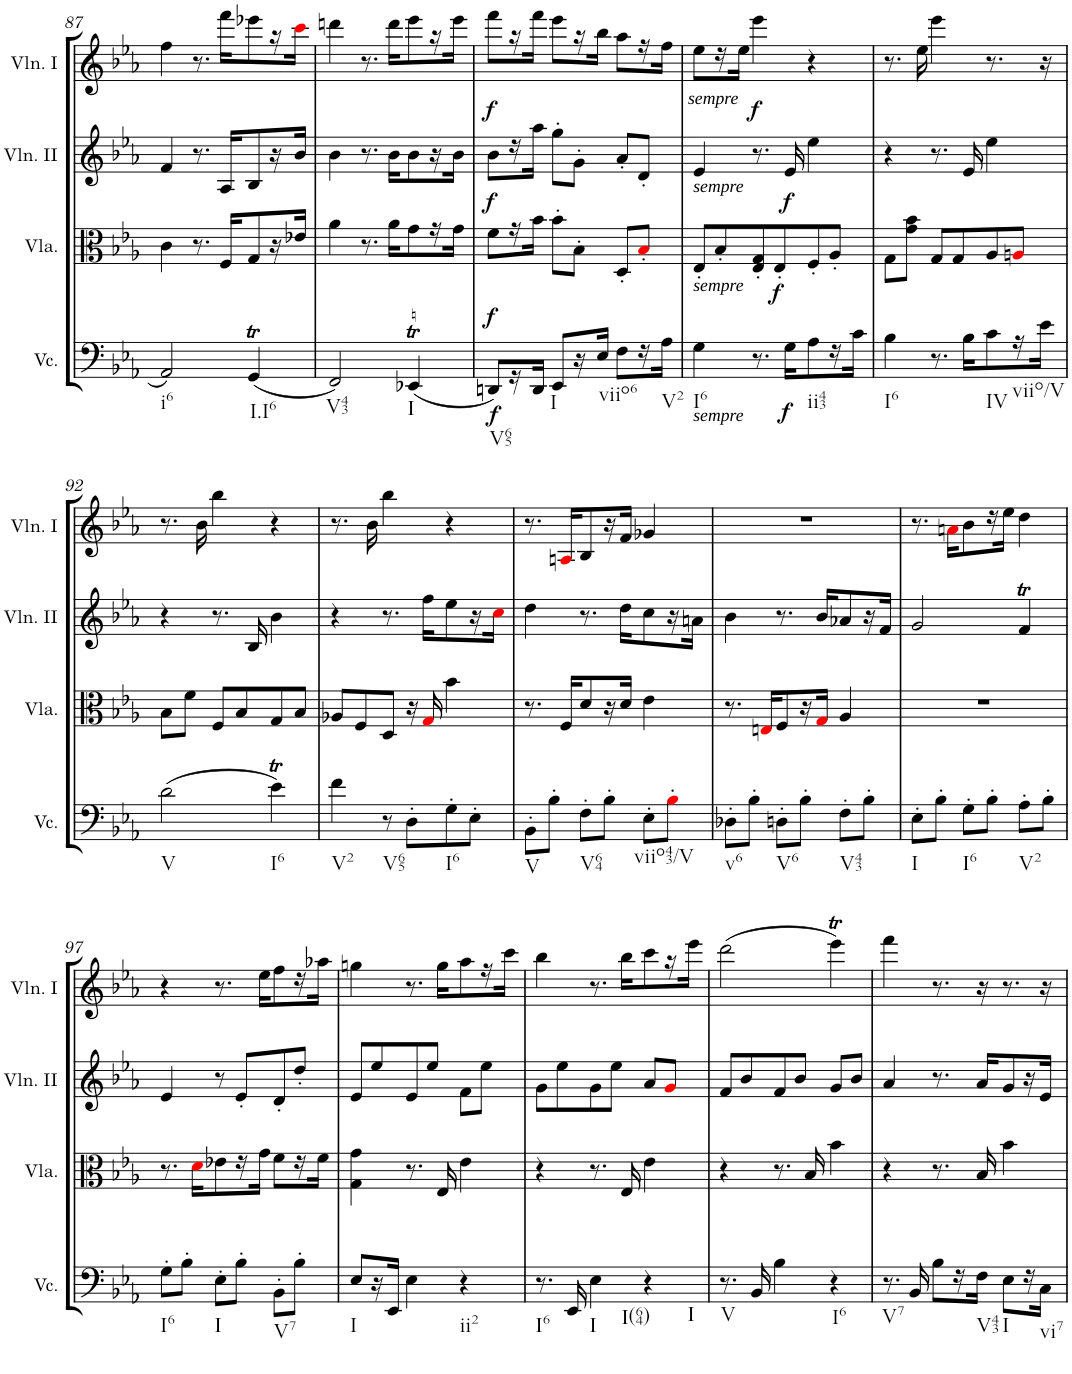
**kern	**dynam	**kern	**dynam	**kern	**dynam	**kern	**dynam
*part4	*part4	*part3	*part3	*part2	*part2	*part1	*part1
*staff4	*staff4	*staff3	*staff3	*staff2	*staff2	*staff1	*staff1
*I"Violoncello	*	*I"Viola	*	*I"Violin II	*	*I"Violin I	*
*I'Vc.	*	*I'Vla.	*	*I'Vln. II	*	*I'Vln. I	*
!!LO:PB:g=z
*clefF4	*	*clefC3	*	*clefG2	*	*clefG2	*
*k[b-e-a-]	*	*k[b-e-a-]	*	*k[b-e-a-]	*	*k[b-e-a-]	*
*E-:	*	*E-:	*	*E-:	*	*E-:	*
*M3/4	*	*M3/4	*	*M3/4	*	*M3/4	*
=87	=87	=87	=87	=87	=87	=87	=87
!LO:TX:b:t=i6	!	!	!	!	!	!	!
2AA-/	.	4c\	.	4f/	.	4ff\	.
.	.	8.r	.	8.r	.	8.r	.
.	.	16F/KL	.	16A-/KL	.	16fff\KL	.
!LO:TX:b:t=I.I6	!	!	!	!	!	!	!
(4GGt/	.	8G/	.	8B-/	.	8eee-X\	.
.	.	16r	.	16r	.	16r	.
.	.	16e-X/JJ	.	16b-/JJ	.	16ccci\JJ	.
=88	=88	=88	=88	=88	=88	=88	=88
!LO:TX:b:t=V43	!	!	!	!	!	!	!
2FF/)	.	4a-\	.	4b-\	.	4dddn\	.
.	.	8.r	.	8.r	.	8.r	.
.	.	16a-\KL	.	16b-\KL	.	16ddd\KL	.
!LO:TX:b:t=I	!	!	!	!	!	!	!
(4EE-XT/	.	8g\	.	8b-\	.	8eee-\	.
.	.	16r	.	16r	.	16r	.
.	.	16g\JJ	.	16b-\JJ	.	16eee-\JJ	.
=89	=89	=89	=89	=89	=89	=89	=89
!LO:TX:b:t=V65	!	!	!	!	!	!	!
!	!LO:DY:b	!	!	!	!	!	!
!	!LO:DY:n=1:a	!	!	!	!LO:DY:b	!	!LO:DY:b
8DDn/L)	f f	8f\L	.	8b-\L	f	8fff\L	f
16r	.	16r	.	16r	.	16r	.
16DD/JJ	.	16b-\JJ	.	16aa-\JJ	.	16fff\JJ	.
!LO:TX:b:t=I	!	!	!	!	!	!	!
8EE-/L	.	8b-'\L	.	8gg'\L	.	8eee-\L	.
16r	.	8B-'\J	.	8g'\J	.	16r	.
16E-/JJ	.	.	.	.	.	16bb-\JJ	.
!LO:TX:b:t=viio6	!	!	!	!	!	!	!
8F\L	.	8D'/L	.	8a-'/L	.	8aa-\L	.
16r	.	8B-'i/J	.	8d'/J	.	16r	.
!LO:TX:b:t=V2	!	!	!	!	!	!	!
16A-\JJ	.	.	.	.	.	16ff\JJ	.
=90	=90	=90	=90	=90	=90	=90	=90
!	!	!	!	!	!	!LO:TX:b:i:t=sempre	!
!	!	!	!	!LO:TX:b:i:t=sempre	!	!	!
!	!	!LO:TX:b:i:t=sempre	!	!	!	!	!
!LO:TX:b:i:t=sempre	!	!	!	!	!	!	!
!LO:TX:b:t=I6	!	!	!	!	!	!	!
4G\	.	8E-'/L	.	4e-/	.	8ee-\L	.
.	.	8B-'/	.	.	.	16r	.
.	.	.	.	.	.	16ee-\JJ	.
!	!	!	!	!	!	!	!LO:DY:b
8.r	.	8E-/' 8G/'	.	8.r	.	4eee-\	f
!	!	!	!LO:DY:b	!	!	!	!
.	.	8E-'/	f	.	.	.	.
!	!LO:DY:b	!	!	!	!LO:DY:b	!	!
16G\KL	f	.	.	16e-/	f	.	.
!LO:TX:b:t=ii43	!	!	!	!	!	!	!
8A-\	.	8F'/	.	4ee-\	.	4r	.
16r	.	8A-'/J	.	.	.	.	.
16c\JJ	.	.	.	.	.	.	.
=91	=91	=91	=91	=91	=91	=91	=91
!LO:TX:b:t=I6	!	!	!	!	!	!	!
4B-\	.	8G\L	.	4r	.	8.r	.
.	.	8g\ 8b-\J	.	.	.	.	.
.	.	.	.	.	.	16ee-\	.
8.r	.	8G/L	.	8.r	.	4eee-\	.
.	.	8G/	.	.	.	.	.
16B-\KL	.	.	.	16e-/	.	.	.
!LO:TX:b:t=IV	!	!	!	!	!	!	!
8c\	.	8A-/	.	4ee-\	.	8.r	.
16r	.	8Ani/J	.	.	.	.	.
!LO:TX:b:t=viio/V	!	!	!	!	!	!	!
16e-\JJ	.	.	.	.	.	16r	.
!!LO:LB:g=z
=92	=92	=92	=92	=92	=92	=92	=92
!LO:TX:b:t=V	!	!	!	!	!	!	!
(2d\	.	8B-\L	.	4r	.	8.r	.
.	.	8f\J	.	.	.	.	.
.	.	.	.	.	.	16b-\	.
.	.	8F/L	.	8.r	.	4bb-\	.
.	.	8B-/	.	.	.	.	.
.	.	.	.	16B-/	.	.	.
!LO:TX:b:t=I6	!	!	!	!	!	!	!
4e-T\)	.	8G/	.	4b-\	.	4r	.
.	.	8B-/J	.	.	.	.	.
=93	=93	=93	=93	=93	=93	=93	=93
!LO:TX:b:t=V2	!	!	!	!	!	!	!
4f\	.	8A-X/L	.	4r	.	8.r	.
.	.	8F/	.	.	.	.	.
.	.	.	.	.	.	16b-\	.
!LO:TX:b:t=V65	!	!	!	!	!	!	!
8r	.	8D/J	.	8.r	.	4bb-\	.
8D'\L	.	16r	.	.	.	.	.
.	.	16Gi/	.	16ff\KL	.	.	.
!LO:TX:b:t=I6	!	!	!	!	!	!	!
8G'\	.	4b-\	.	8ee-\	.	4r	.
8E-'\J	.	.	.	16r	.	.	.
.	.	.	.	16cci\JJ	.	.	.
=94	=94	=94	=94	=94	=94	=94	=94
!LO:TX:b:t=V	!	!	!	!	!	!	!
8BB-'\L	.	8.r	.	4dd\	.	8.r	.
8B-'\J	.	.	.	.	.	.	.
.	.	16F/KL	.	.	.	16Ani/KL	.
!LO:TX:b:t=V64	!	!	!	!	!	!	!
8F'\L	.	8d/	.	8.r	.	8B-/	.
8B-'\J	.	16r	.	.	.	16r	.
.	.	16d/JJ	.	16dd\KL	.	16f/JJ	.
!LO:TX:b:t=viio43/V	!	!	!	!	!	!	!
8E-'\L	.	4e-\	.	8cc\	.	4g-X/	.
8B-'i\J	.	.	.	16r	.	.	.
.	.	.	.	16an\JJ	.	.	.
=95	=95	=95	=95	=95	=95	=95	=95
!LO:TX:b:t=v6	!	!	!	!	!	!	!
8D-X'\L	.	8.r	.	4b-\	.	2.r	.
8B-'\J	.	.	.	.	.	.	.
.	.	16Eni/KL	.	.	.	.	.
!LO:TX:b:t=V6	!	!	!	!	!	!	!
8Dn'\L	.	8F/	.	8.r	.	.	.
8B-'\J	.	16r	.	.	.	.	.
.	.	16Gi/JJ	.	16b-/KL	.	.	.
!LO:TX:b:t=V43	!	!	!	!	!	!	!
8F'\L	.	4A-/	.	8a-X/	.	.	.
8B-'\J	.	.	.	16r	.	.	.
.	.	.	.	16f/JJ	.	.	.
=96	=96	=96	=96	=96	=96	=96	=96
!LO:TX:b:t=I	!	!	!	!	!	!	!
8E-'\L	.	2.r	.	2g/	.	8.r	.
8B-'\J	.	.	.	.	.	.	.
.	.	.	.	.	.	16ani\KL	.
!LO:TX:b:t=I6	!	!	!	!	!	!	!
8G'\L	.	.	.	.	.	8b-\	.
8B-'\J	.	.	.	.	.	16r	.
.	.	.	.	.	.	16ee-\JJ	.
!LO:TX:b:t=V2	!	!	!	!	!	!	!
8A-'\L	.	.	.	4fT/	.	4dd\	.
8B-'\J	.	.	.	.	.	.	.
!!LO:LB:g=z
=97	=97	=97	=97	=97	=97	=97	=97
!LO:TX:b:t=I6	!	!	!	!	!	!	!
8G'\L	.	8.r	.	4e-/	.	4r	.
8B-'\J	.	.	.	.	.	.	.
.	.	16di\KL	.	.	.	.	.
!LO:TX:b:t=I	!	!	!	!	!	!	!
8E-'\L	.	8e-X\	.	8r	.	8.r	.
8B-'\J	.	16r	.	8e-'/L	.	.	.
.	.	16g\JJ	.	.	.	16ee-\KL	.
!LO:TX:b:t=V7	!	!	!	!	!	!	!
8BB-'\L	.	8f\L	.	8d'/	.	8ff\	.
8B-'\J	.	16r	.	8dd'/J	.	16r	.
.	.	16f\JJ	.	.	.	16aa-X\JJ	.
=98	=98	=98	=98	=98	=98	=98	=98
!LO:TX:b:t=I	!	!	!	!	!	!	!
8E-/L	.	4G\ 4g\	.	8e-/L	.	4ggn\	.
16r	.	.	.	8ee-/	.	.	.
16EE-/JJ	.	.	.	.	.	.	.
4E-\	.	8.r	.	8e-/	.	8.r	.
.	.	.	.	8ee-/J	.	.	.
.	.	16E-/	.	.	.	16gg\KL	.
!LO:TX:b:t=ii2	!	!	!	!	!	!	!
4r	.	4e-\	.	8f\L	.	8aa-\	.
.	.	.	.	8ee-\J	.	16r	.
.	.	.	.	.	.	16ccc\JJ	.
=99	=99	=99	=99	=99	=99	=99	=99
!LO:TX:b:t=I6	!	!	!	!	!	!	!
8.r	.	4r	.	8g\L	.	4bb-\	.
.	.	.	.	8ee-\	.	.	.
16EE-/	.	.	.	.	.	.	.
!LO:TX:b:t=I	!	!	!	!	!	!	!
4E-\	.	8.r	.	8g\	.	8.r	.
.	.	.	.	8ee-\J	.	.	.
.	.	16E-/	.	.	.	16bb-\KL	.
!LO:TX:b:t=I(64)	!	!	!	!	!	!	!
!LO:TX:b:t=I	!	!	!	!	!	!	!
4r	.	4e-\	.	8a-/L	.	8ccc\	.
.	.	.	.	8gi/J	.	16r	.
.	.	.	.	.	.	16eee-\JJ	.
=100	=100	=100	=100	=100	=100	=100	=100
!LO:TX:b:t=V	!	!	!	!	!	!	!
8.r	.	4r	.	8f/L	.	(2ddd\	.
.	.	.	.	8b-/	.	.	.
16BB-/	.	.	.	.	.	.	.
4B-\	.	8.r	.	8f/	.	.	.
.	.	.	.	8b-/J	.	.	.
.	.	16B-/	.	.	.	.	.
!LO:TX:b:t=I6	!	!	!	!	!	!	!
4r	.	4b-\	.	8g/L	.	4eee-T\)	.
.	.	.	.	8b-/J	.	.	.
=101	=101	=101	=101	=101	=101	=101	=101
!LO:TX:b:t=V7	!	!	!	!	!	!	!
8.r	.	4r	.	4a-/	.	4fff\	.
16BB-/	.	.	.	.	.	.	.
8B-\L	.	8.r	.	8.r	.	8.r	.
16r	.	.	.	.	.	.	.
!LO:TX:b:t=V43	!	!	!	!	!	!	!
16F\JJ	.	16B-/	.	16a-/KL	.	16r	.
!LO:TX:b:t=I	!	!	!	!	!	!	!
8E-\L	.	4b-\	.	8g/	.	8.r	.
16r	.	.	.	16r	.	.	.
!LO:TX:b:t=vi7	!	!	!	!	!	!	!
16C\JJ	.	.	.	16e-/JJ	.	16r	.
=	=	=	=	=	=	=	=
*-	*-	*-	*-	*-	*-	*-	*-
